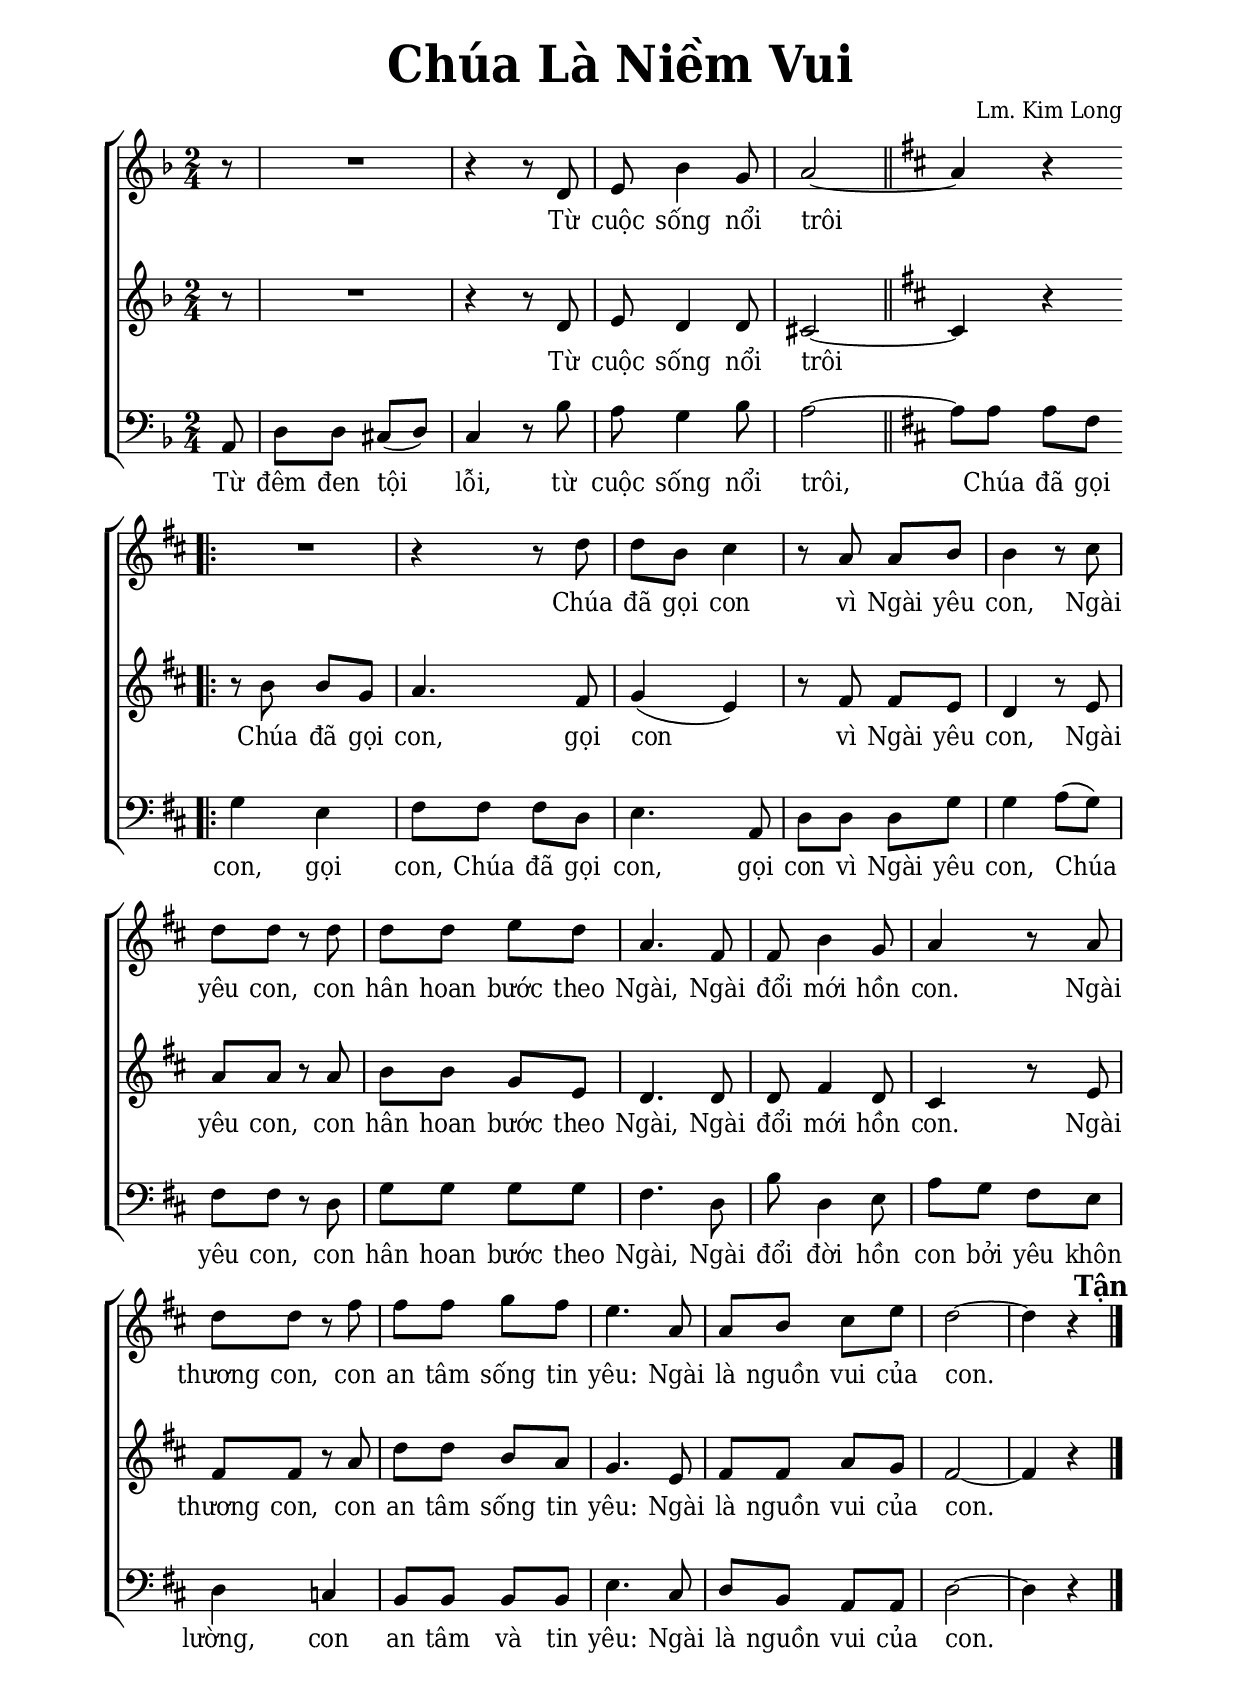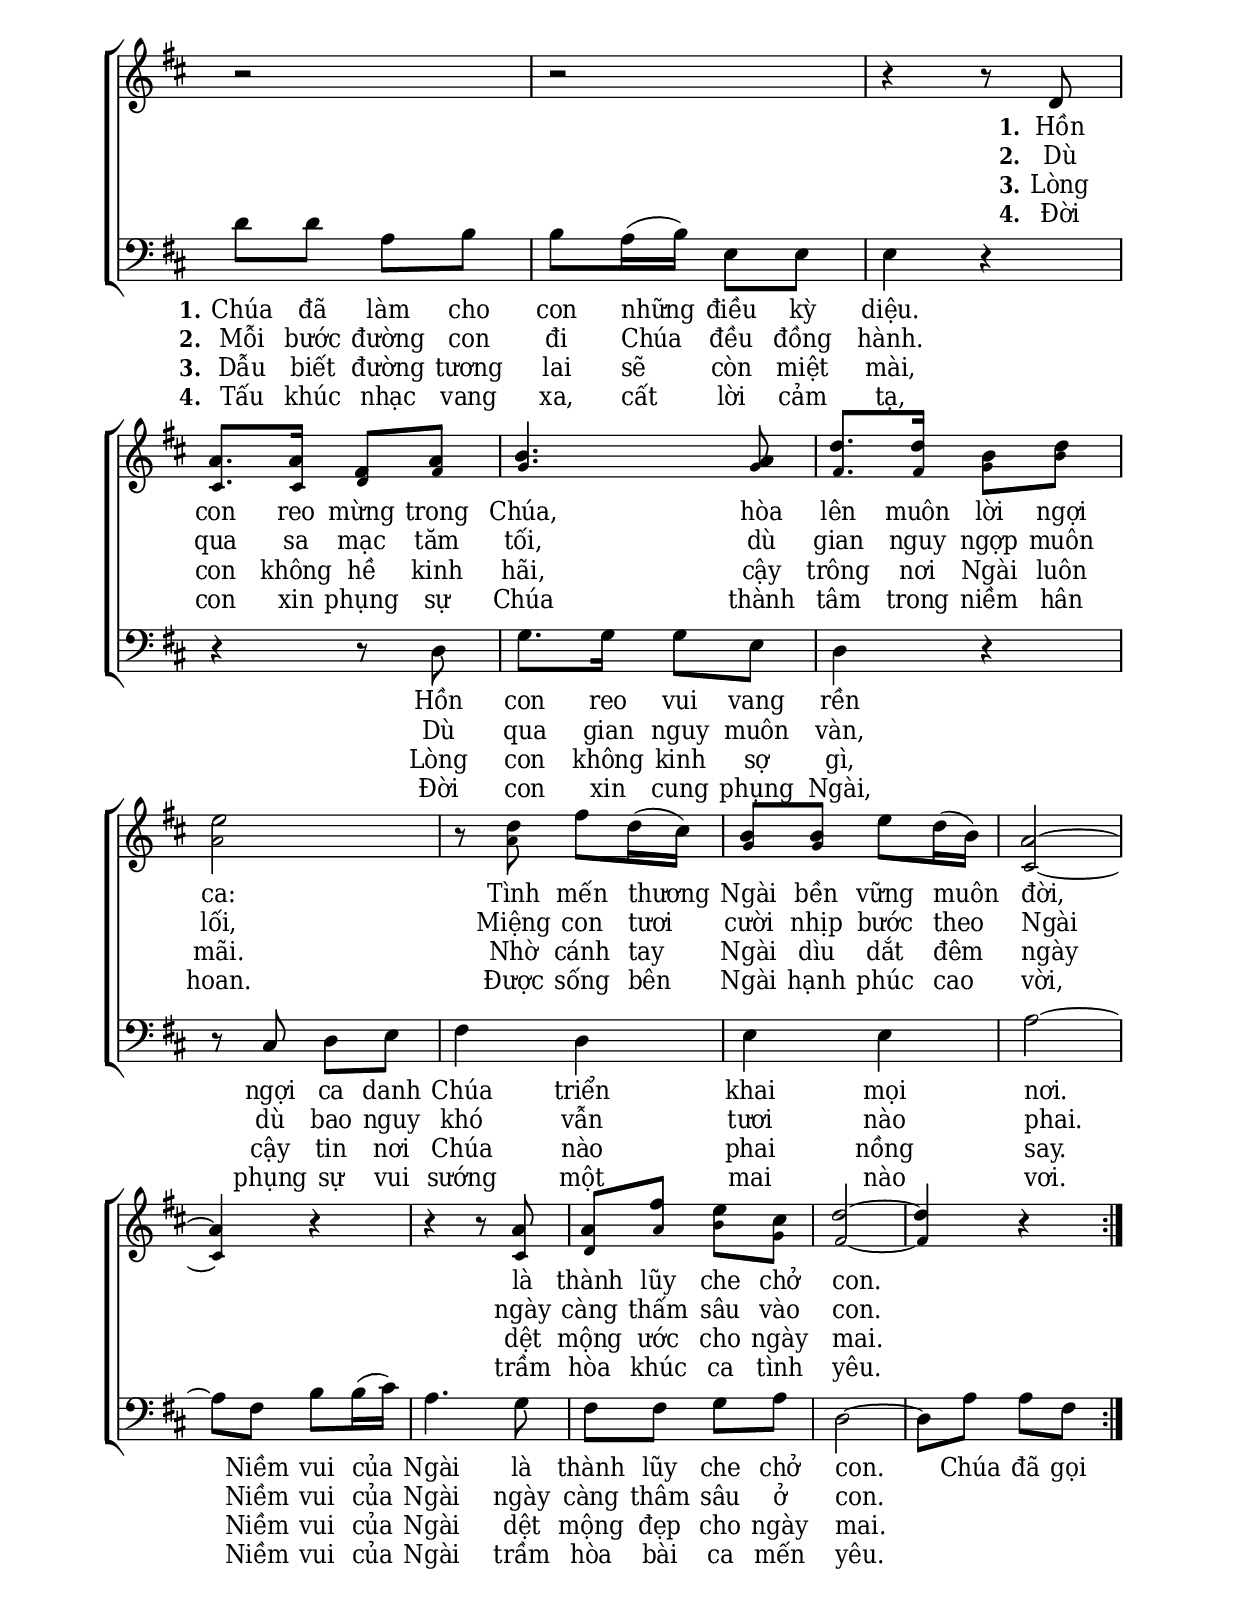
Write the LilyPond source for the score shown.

% Cài đặt chung
\version "2.22.1"
\include "english.ly"

\header {
  title = \markup { \fontsize #3 "Chúa Là Niềm Vui" }
  %composer = " "
  arranger = "Lm. Kim Long"
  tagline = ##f
}

% Nhạc điệp khúc
nhacDiepKhucSop = \relative c' {
  \partial 8 r8 |
  R2
  r4 r8 d |
  e bf'4 g8 |
  a2 ~ \bar "||"
  
  \set Staff.printKeyCancellation = ##f
  \key d \major
  a4 r \bar ".|:"
  R2
  r4 r8 d |
  d b cs4 |
  r8 a a b |
  b4 r8 cs |
  d d r d |
  d d e d |
  a4. fs8 |
  fs b4 g8 |
  a4 r8 a |
  d d r fs |
  fs fs g fs |
  e4. a,8 |
  a b cs e |
  d2 ~ |
  d4 r
  \tweak extra-offset #'(-1.5 . -0.5)
  \mark \markup { \bold "Tận" }
  \bar "|."
}

nhacDiepKhucAlto = \relative c' {
  r8 |
  R2
  r4 r8 d e d4 d8 |
  cs2 ~ |
  
  \set Staff.printKeyCancellation = ##f
  \key d \major
  cs4 r |
  r8 b' b g |
  a4. fs8 |
  g4 (e) |
  r8 fs fs e |
  d4 r8 e |
  a a r a |
  b b g e |
  d4. d8 |
  d fs4 d8 |
  cs4 r8 e |
  fs fs r a |
  d d b a |
  g4. e8 |
  fs fs a g |
  fs2 ~ |
  fs4 r
}

nhacDiepKhucBas = \relative c {
  a8 |
  d d cs (d) |
  c4 r8 bf' |
  a g4 bf8 |
  a2 ~ |
  
  \set Staff.printKeyCancellation = ##f
  \key d \major
  a8 a a fs |
  g4 e |
  fs8 fs fs d |
  e4. a,8 |
  d d d g |
  g4 a8 (g) |
  fs fs r d |
  g g g g |
  fs4. d8 |
  b' d,4 e8 |
  a g fs e |
  d4 c! |
  b8 b b b |
  e4. cs8 |
  d b a a |
  d2 ~ |
  d4 r
}

nhacPhienKhucSop = \relative c' {
  \key d \major \time 2/4
  r2
  r
  r4 r8 d |
  a'8. a16 fs8 a |
  b4. a8 |
  d8. d16 b8 d |
  e2 |
  r8 d fs d16 (cs) |
  b8 b e d16 (b) |
  a2 ~ |
  a4 r |
  r r8 a |
  a fs' e cs |
  d2 ~ |
  d4 r \bar ":|."
}

nhacPhienKhucAlto = \relative c' {
  \key d \major \time 2/4
  r2
  r
  r4 r8 d |
  cs8. cs16 d8 fs |
  g4. g8 |
  fs8. fs16 g8 b |
  a2 |
  r8 a fs' d16 (cs) |
  g8 g e' d16 (b) |
  cs,2 ~ |
  cs4 r |
  r r8 cs |
  d a' b g |
  fs2 ~ |
  fs4 r
}

nhacPhienKhucBas = \relative c' {
  \key d \major \time 2/4
  d8 d a b |
  b a16 (b) e,8 e |
  e4 r |
  r r8 d |
  g8. g16 g8 e |
  d4 r |
  r8 cs d e |
  fs4 d |
  e e |
  a2 ~ |
  a8 fs b b16 (cs) |
  a4. g8 |
  fs fs g a |
  d,2 ~ |
  d8 a' a fs
}

% Lời điệp khúc
loiDiepKhucSop = \lyricmode {
  Từ cuộc sống nổi trôi Chúa đã gọi con
  vì Ngài yêu con, Ngài yêu con,
  con hân hoan bước theo Ngài,
  Ngài đổi mới hồn con.
  Ngài thương con, con an tâm sống tin yêu:
  Ngài là nguồn vui của con.
}

loiDiepKhucAlto = \lyricmode {
  Từ cuộc sống nổi trôi Chúa đã gọi con, gọi con
  vì Ngài yêu con, Ngài yêu con,
  con hân hoan bước theo Ngài,
  Ngài đổi mới hồn con.
  Ngài thương con, con an tâm sống tin yêu:
  Ngài là nguồn vui của con.
}

loiDiepKhucBas = \lyricmode {
  Từ đêm đen tội lỗi, từ cuộc sống nổi trôi,
  Chúa đã gọi con, gọi con,
  Chúa đã gọi con, gọi con vì Ngài yêu con,
  Chúa yêu con, con hân hoan bước theo Ngài,
  Ngài đổi đời hồn con bởi yêu khôn lường,
  con an tâm và tin yêu:
  Ngài là nguồn vui của con.
}

% Lời phiên khúc
loiPhienKhucSopMot = \lyricmode {
  \set stanza = #"1."
  Hồn con reo mừng trong Chúa,
  hòa lên muôn lời ngợi ca:
  Tình mến thương Ngài bền vững muôn đời,
  là thành lũy che chở con.
}

loiPhienKhucSopHai = \lyricmode {
  \set stanza = #"2."
  Dù qua sa mạc tăm tối, dù gian nguy ngợp muôn lối,
  Miệng con tươi cười nhịp bước theo Ngài
  ngày càng thấm sâu vào con.
}

loiPhienKhucSopBa = \lyricmode {
  \set stanza = #"3."
  Lòng con không hề kinh hãi, cậy trông nơi Ngài luôn mãi.
  Nhờ cánh tay Ngài dìu dắt đêm ngày
  dệt mộng ước cho ngày mai.
}

loiPhienKhucSopBon = \lyricmode {
  \set stanza = #"4."
  Đời con xin phụng sự Chúa thành tâm trong niềm hân hoan.
  Được sống bên Ngài hạnh phúc cao vời,
  trầm hòa khúc ca tình yêu.
}

loiPhienKhucBasMot = \lyricmode {
  \set stanza = #"1."
  Chúa đã làm cho con những điều kỳ diệu.
  Hồn con reo vui vang rền ngợi ca danh Chúa triển khai mọi nơi.
  Niềm vui của Ngài là thành lũy che chở con.
  Chúa đã gọi
}

loiPhienKhucBasHai = \lyricmode {
  \set stanza = #"2."
  Mỗi bước đường con đi Chúa đều đồng hành.
  Dù qua gian nguy muôn vàn, dù bao nguy khó vẫn tươi nào phai.
  Niềm vui của Ngài ngày càng thâm sâu ở con.
}

loiPhienKhucBasBa = \lyricmode {
  \set stanza = #"3."
  Dẫu biết đường tương lai sẽ còn miệt mài,
  Lòng con không kinh sợ gì,
  cậy tin nơi Chúa nào phai nồng say.
  Niềm vui của Ngài dệt mộng đẹp cho ngày mai.
}

loiPhienKhucBasBon = \lyricmode {
  \set stanza = #"4."
  Tấu khúc nhạc vang xa, cất lời cảm tạ,
  Đời con xin cung phụng Ngài,
  phụng sự vui sướng một mai nào vơi.
  Niềm vui của Ngài trầm hòa bài ca mến yêu.
}

% Dàn trang
\paper {
  #(set-paper-size "a4")
  top-margin = 10\mm
  bottom-margin = 10\mm
  left-margin = 20\mm
  right-margin = 20\mm
  indent = #0
  #(define fonts
    (make-pango-font-tree
      "Deja Vu Serif Condensed"
      "Deja Vu Serif Condensed"
      "Deja Vu Serif Condensed"
      (/ 20 20)))
  %page-count = #1
  print-page-number = #f
  system-system-spacing = #'((basic-distance . 15))
  systems-per-page = 4
}

TongNhip = {
  \key f \major \time 2/4
  \set Timing.beamExceptions = #'()
  \set Timing.baseMoment = #(ly:make-moment 1/4)
}

% Đổi kích thước nốt cho bè phụ
notBePhu =
#(define-music-function (font-size music) (number? ly:music?)
   (for-some-music
     (lambda (m)
       (if (music-is-of-type? m 'rhythmic-event)
           (begin
             (set! (ly:music-property m 'tweaks)
                   (cons `(font-size . ,font-size)
                         (ly:music-property m 'tweaks)))
             #t)
           #f))
     music)
   music)

\score {
  \new ChoirStaff \with {
    \override StaffGrouper.staff-staff-spacing = #'(
                            (basic-distance . 14)
                            (padding . 1))
  }
  <<
    \new Staff <<
        \clef treble
        \new Voice = beSop {
          \TongNhip \nhacDiepKhucSop
        }
        \new Lyrics \lyricsto beSop \loiDiepKhucSop
    >>
    \new Staff <<
        \clef treble
        \new Voice = beAlto {
          \TongNhip \nhacDiepKhucAlto
        }
        \new Lyrics \lyricsto beAlto \loiDiepKhucAlto
    >>
    \new Staff <<
        \clef bass
        \new Voice = beBas {
          \TongNhip \nhacDiepKhucBas
        }
        \new Lyrics \lyricsto beBas \loiDiepKhucBas
    >>
  >>
  \layout {
    \override Lyrics.LyricSpace.minimum-distance = #1
    \override Score.BarNumber.break-visibility = ##(#f #f #f)
  }
}

\score {
  \new ChoirStaff \with {
    \override StaffGrouper.staff-staff-spacing = #'(
                            (basic-distance . 14)
                            (padding . 1))
  }
  <<
    \new Staff \with {
        printPartCombineTexts = ##f
      }
      <<
      \new Voice \partCombine 
        \nhacPhienKhucSop
        \notBePhu -2 { \nhacPhienKhucAlto }
      \new NullVoice = nhacThamChieuSop \nhacPhienKhucSop
      \new Lyrics \lyricsto nhacThamChieuSop \loiPhienKhucSopMot
      \new Lyrics \lyricsto nhacThamChieuSop \loiPhienKhucSopHai
      \new Lyrics \lyricsto nhacThamChieuSop \loiPhienKhucSopBa
      \new Lyrics \lyricsto nhacThamChieuSop \loiPhienKhucSopBon
      >>
    \new Staff <<
        \clef "bass"
        \new Voice = beBas {
          \nhacPhienKhucBas
        }
        \new Lyrics = "hatLanMot" \lyricsto beBas \loiPhienKhucBasMot
        \new Lyrics = "hatLanMot" \lyricsto beBas \loiPhienKhucBasHai
        \new Lyrics = "hatLanMot" \lyricsto beBas \loiPhienKhucBasBa
        \new Lyrics = "hatLanMot" \lyricsto beBas \loiPhienKhucBasBon
    >>
  >>
  \layout {
    \override Staff.TimeSignature.transparent = ##t
    \override Lyrics.LyricSpace.minimum-distance = #1
    \override Score.BarNumber.break-visibility = ##(#f #f #f)
  }
}
